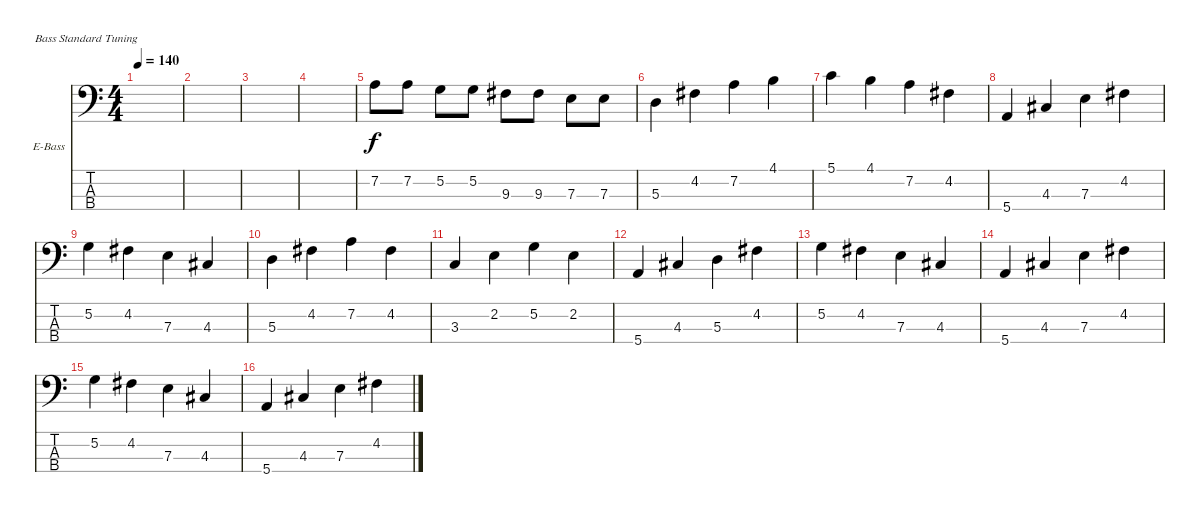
\defaultSystemsLayout 4
\bracketExtendMode nobrackets
\firstSystemTrackNameOrientation horizontal
\otherSystemsTrackNameOrientation horizontal
\track ("Sv'yatoslav" "E-Bass") {instrument electricbassfinger}
\staff {score tabs}
\tuning (G2 D2 A1 E1)
\ts (4 4)
\tempo 140
\clef f4
\ks c
|
\scale
0.487395 |
\scale
0.256303 |
\scale
0.256303 |
\scale
0.333333 7.2.8 7.2.8 5.2.8 5.2.8 9.3.8 9.3.8 7.3.8 7.3.8 |
\scale
0.333333 5.3.4 4.2.4 7.2.4 4.1.4 |
\scale
0.333333 5.1.4 4.1.4 7.2.4 4.2.4 |
\scale
0.333333 5.4.4 4.3.4 7.3.4 4.2.4 |
\scale
0.333333 5.2.4 4.2.4 7.3.4 4.3.4 |
\scale
0.333333 5.3.4 4.2.4 7.2.4 4.2.4 |
\scale
0.333333 3.3.4 2.2.4 5.2.4 2.2.4 |
\scale
0.333333 5.4.4 4.3.4 5.3.4 4.2.4 |
\scale
0.333333 5.2.4 4.2.4 7.3.4 4.3.4 |
\scale
0.333333 5.4.4 4.3.4 7.3.4 4.2.4 |
\scale
0.333333 5.2.4 4.2.4 7.3.4 4.3.4 |
\scale
0.333333 5.4.4 4.3.4 7.3.4 4.2.4
